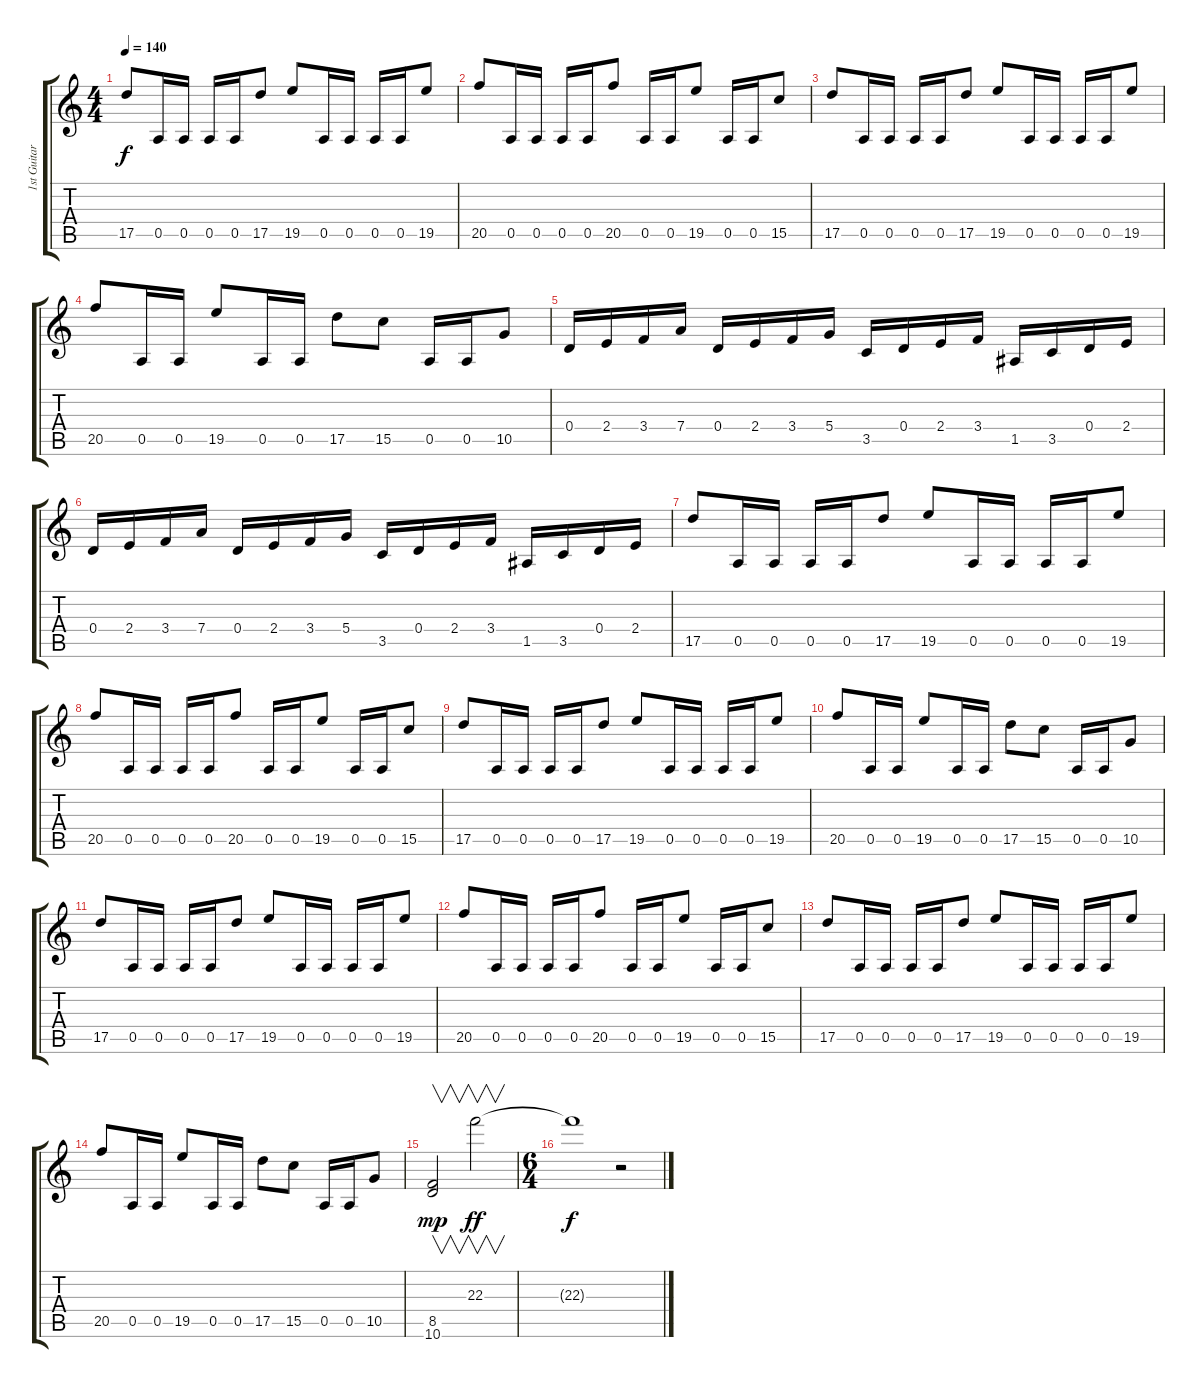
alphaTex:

\track ("1st Guitar" "1st Guitar") {instrument overdrivenguitar}
\staff {score tabs}
\tuning (E4 B3 G3 D3 A2 E2) {hide}
\ts (4 4)
\tempo 140
\clef g2
\ks c
17.5.8{dy f} 0.5.16 0.5.16 0.5.16 0.5.16 17.5.8 19.5.8 0.5.16 0.5.16 0.5.16 0.5.16 19.5.8 |
20.5.8 0.5.16 0.5.16 0.5.16 0.5.16 20.5.8 0.5.16 0.5.16 19.5.8 0.5.16 0.5.16 15.5.8 |
17.5.8 0.5.16 0.5.16 0.5.16 0.5.16 17.5.8 19.5.8 0.5.16 0.5.16 0.5.16 0.5.16 19.5.8 |
20.5.8 0.5.16 0.5.16 19.5.8 0.5.16 0.5.16 17.5.8 15.5.8 0.5.16 0.5.16 10.5.8 |
0.4.16 2.4.16 3.4.16 7.4.16 0.4.16 2.4.16 3.4.16 5.4.16 3.5.16 0.4.16 2.4.16 3.4.16 1.5.16 3.5.16 0.4.16 2.4.16 |
0.4.16{balance 12} 2.4.16 3.4.16 7.4.16 0.4.16 2.4.16 3.4.16 5.4.16 3.5.16 0.4.16 2.4.16 3.4.16 1.5.16 3.5.16 0.4.16 2.4.16 |
17.5.8{volume 13 balance 1} 0.5.16 0.5.16 0.5.16 0.5.16 17.5.8 19.5.8 0.5.16 0.5.16 0.5.16 0.5.16 19.5.8 |
20.5.8 0.5.16 0.5.16 0.5.16 0.5.16 20.5.8 0.5.16 0.5.16 19.5.8 0.5.16 0.5.16 15.5.8 |
17.5.8 0.5.16 0.5.16 0.5.16 0.5.16 17.5.8 19.5.8 0.5.16 0.5.16 0.5.16 0.5.16 19.5.8 |
20.5.8 0.5.16 0.5.16 19.5.8 0.5.16 0.5.16 17.5.8 15.5.8 0.5.16 0.5.16 10.5.8 |
17.5.8 0.5.16 0.5.16 0.5.16 0.5.16 17.5.8 19.5.8 0.5.16 0.5.16 0.5.16 0.5.16 19.5.8 |
20.5.8 0.5.16 0.5.16 0.5.16 0.5.16 20.5.8 0.5.16 0.5.16 19.5.8 0.5.16 0.5.16 15.5.8 |
17.5.8 0.5.16 0.5.16 0.5.16 0.5.16 17.5.8 19.5.8 0.5.16 0.5.16 0.5.16 0.5.16 19.5.8 |
20.5.8 0.5.16 0.5.16 19.5.8 0.5.16 0.5.16 17.5.8 15.5.8 0.5.16 0.5.16 10.5.8 |
(8.5 10.6).2{v dy mp volume 12 balance 8} 22.3.2{v dy ff volume 3 balance 15} |
\ts (6 4)
22.3{t}.1{dy f} r.2{volume 12 balance 8}
